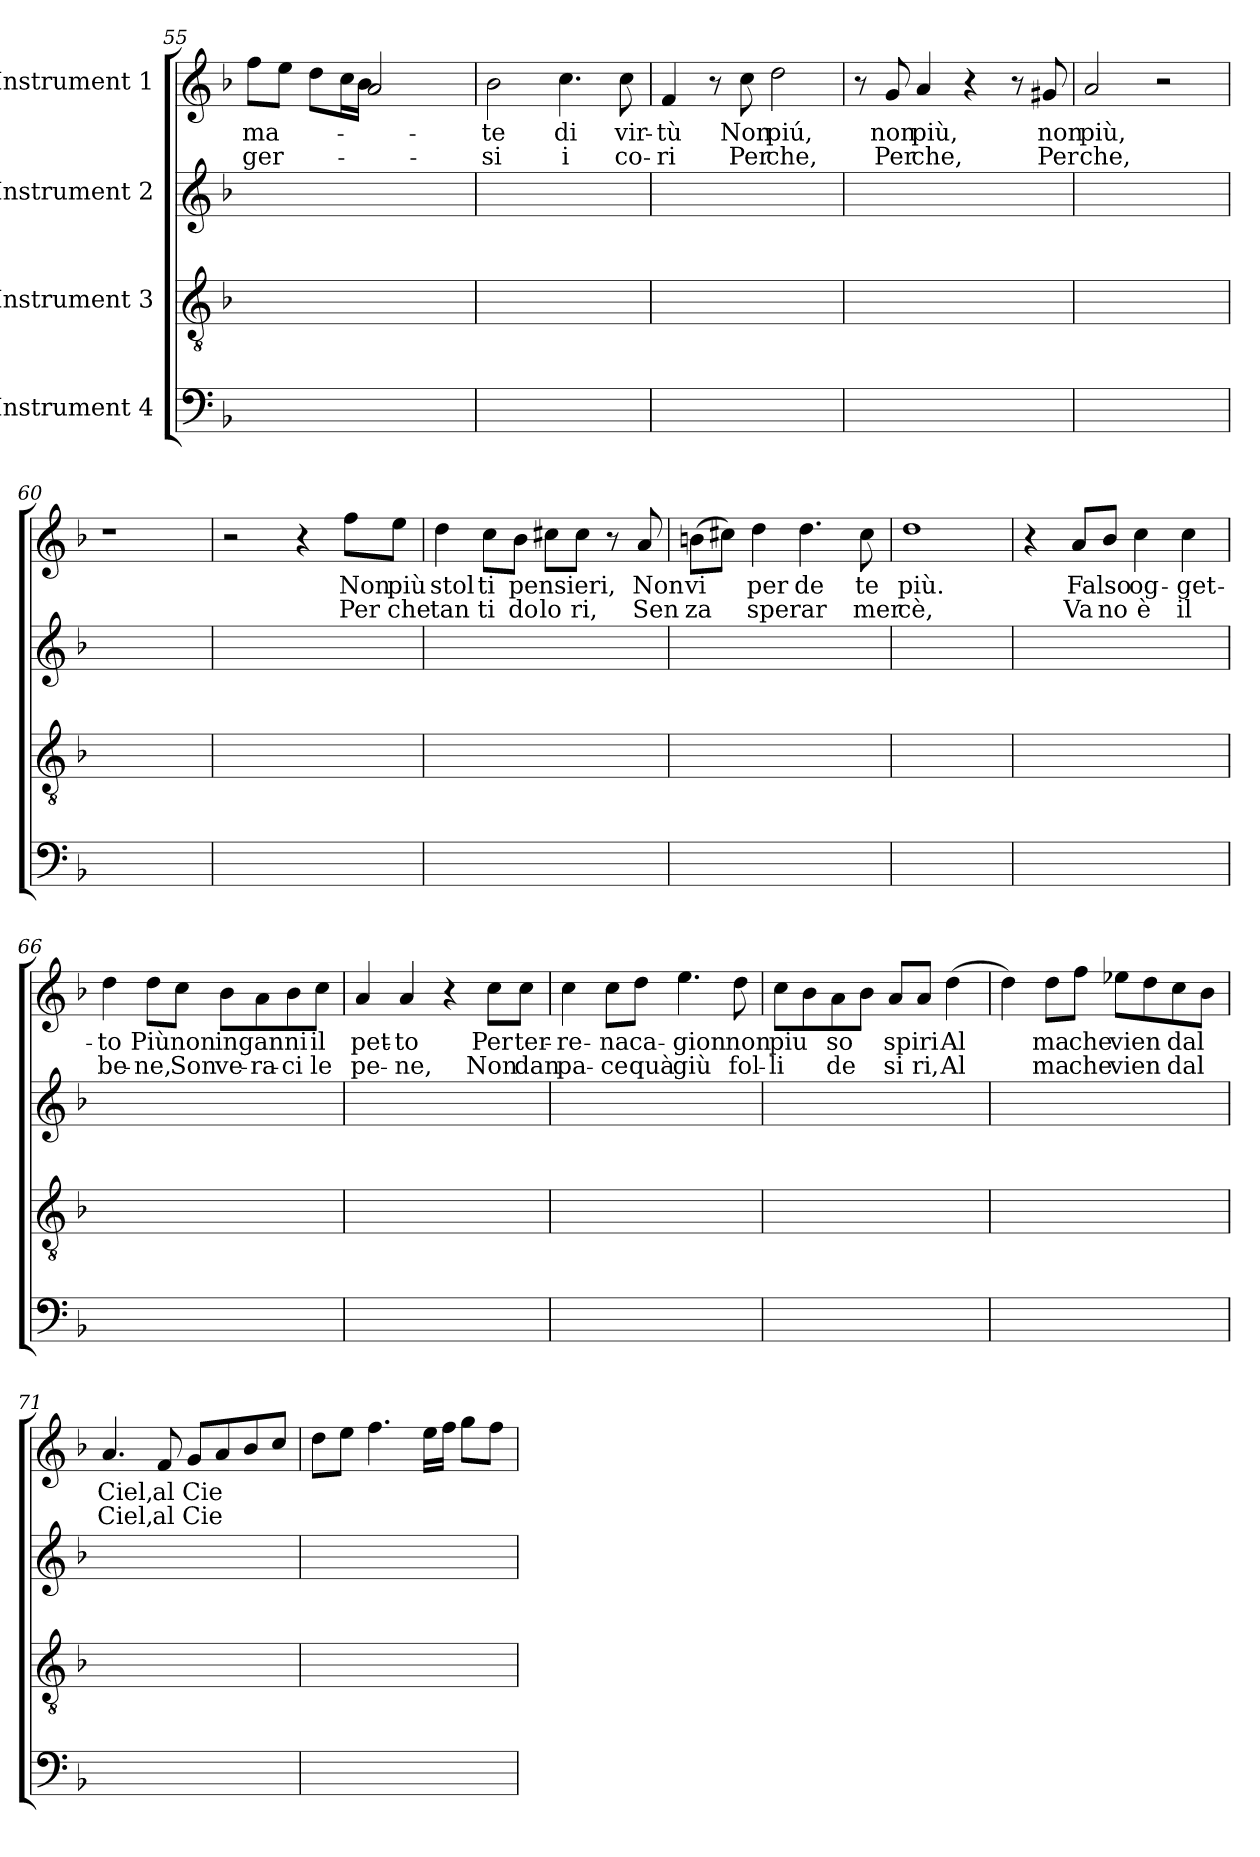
**kern	**kern	**kern	**kern	**text	**text
*part4	*part3	*part2	*part1	*part1	*part1
*staff4	*staff3	*staff2	*staff1	*staff1	*staff1
*I"Instrument 4	*I"Instrument 3	*I"Instrument 2	*I"Instrument 1	*	*
*clefF4	*clefGv2	*clefG2	*clefG2	*	*
*k[b-]	*k[b-]	*k[b-]	*k[b-]	*	*
*F:	*F:	*F:	*F:	*	*
=55	=55	=55	=55	=55	=55
!	!	!	!	!LO:LY:b	!LO:LY:b
*	*	*	*^	*	*
1ryy	1ryy	1ryy	8ff\L	4ryy	-ma-	-ger-
.	.	.	8ee\J	.	.	.
.	.	.	8.ryy	8dd\L	.	.
.	.	.	.	16cc\L	.	.
.	.	.	2a/	16b-\JJ	.	.
.	.	.	.	2ryy	.	.
.	.	.	16ryy	.	.	.
*	*	*	*v	*v	*	*
!!LO:LB:g=z
=56	=56	=56	=56	=56	=56
!	!	!	!	!LO:LY:b	!LO:LY:b
1ryy	1ryy	1ryy	2b-\	-te	si
!	!	!	!	!LO:LY:b	!LO:LY:b
.	.	.	4.cc\	di	i
!	!	!	!	!LO:LY:b	!LO:LY:b
.	.	.	8cc\	vir-	-co-
=57	=57	=57	=57	=57	=57
!	!	!	!	!LO:LY:b	!LO:LY:b
1ryy	1ryy	1ryy	4f/	-tù	ri
.	.	.	8r	.	.
!	!	!	!	!LO:LY:b	!LO:LY:b
.	.	.	8cc\	Non	Per
!	!	!	!	!LO:LY:b	!LO:LY:b
.	.	.	2dd\	-piú,	che,
!!LO:LB:g=z
=58	=58	=58	=58	=58	=58
1ryy	1ryy	1ryy	8r	.	.
!	!	!	!	!LO:LY:b	!LO:LY:b
.	.	.	8g/	non	Per
!	!	!	!	!LO:LY:b	!LO:LY:b
.	.	.	4a/	più,	che,
.	.	.	4r	.	.
.	.	.	8r	.	.
!	!	!	!	!LO:LY:b	!LO:LY:b
.	.	.	8g#X/	non	Per
=59	=59	=59	=59	=59	=59
!	!	!	!	!LO:LY:b	!LO:LY:b
1ryy	1ryy	1ryy	2a/	più,	che,
.	.	.	2r	.	.
=60	=60	=60	=60	=60	=60
1ryy	1ryy	1ryy	1r	.	.
=61	=61	=61	=61	=61	=61
1ryy	1ryy	1ryy	2r	.	.
.	.	.	4r	.	.
!	!	!	!	!LO:LY:b	!LO:LY:b
.	.	.	8ff\L	Non	Per
!	!	!	!	!LO:LY:b	!LO:LY:b
.	.	.	8ee\J	più	che
=62	=62	=62	=62	=62	=62
!	!	!	!	!LO:LY:b	!LO:LY:b
1ryy	1ryy	1ryy	4dd\	stol	tan
!	!	!	!	!LO:LY:b	!LO:LY:b
.	.	.	8cc\L	ti	ti
!	!	!	!	!LO:LY:b	!LO:LY:b
.	.	.	8b-\J	pensieri,	do
!	!	!	!	!	!LO:LY:b
.	.	.	8cc#X\L	.	lo
!	!	!	!	!	!LO:LY:b
.	.	.	8cc#\J	.	ri,
.	.	.	8r	.	.
!	!	!	!	!LO:LY:b	!LO:LY:b
.	.	.	8a/	Non	Sen
!!LO:LB:g=z
=63	=63	=63	=63	=63	=63
!	!	!	!	!LO:LY:b	!LO:LY:b
1ryy	1ryy	1ryy	(>8bn\L	vi	za
.	.	.	8cc#X\J)	.	.
!	!	!	!	!LO:LY:b	!LO:LY:b
.	.	.	4dd\	per	sperar
!	!	!	!	!LO:LY:b	!
.	.	.	4.dd\	de	.
!	!	!	!	!LO:LY:b	!LO:LY:b
.	.	.	8cc#\	te	mer
!!LO:LB:g=z
=64	=64	=64	=64	=64	=64
!	!	!	!	!LO:LY:b	!LO:LY:b
1ryy	1ryy	1ryy	1dd	più.	cè,
=65	=65	=65	=65	=65	=65
1ryy	1ryy	1ryy	4r	.	.
!	!	!	!	!LO:LY:b	!LO:LY:b
.	.	.	8a/L	Falso	Va
!	!	!	!	!	!LO:LY:b
.	.	.	8b-/J	.	-no
!	!	!	!	!LO:LY:b	!LO:LY:b
.	.	.	4cc\	og-	-è
!	!	!	!	!LO:LY:b	!LO:LY:b
.	.	.	4cc\	get-	-il
=66	=66	=66	=66	=66	=66
!	!	!	!	!LO:LY:b	!LO:LY:b
1ryy	1ryy	1ryy	4dd\	to	be-
!	!	!	!	!LO:LY:b	!LO:LY:b
.	.	.	8dd\L	-Più	ne,
!	!	!	!	!LO:LY:b	!LO:LY:b
.	.	.	8cc\J	non	Son
!	!	!	!	!LO:LY:b	!LO:LY:b
.	.	.	8b-\L	inganni	ve-
!	!	!	!	!	!LO:LY:b
.	.	.	8a\	.	-ra-
!	!	!	!	!	!LO:LY:b
.	.	.	8b-\	.	-ci
!	!	!	!	!LO:LY:b	!LO:LY:b
.	.	.	8cc\J	il	le
=67	=67	=67	=67	=67	=67
!	!	!	!	!LO:LY:b	!LO:LY:b
1ryy	1ryy	1ryy	4a/	pet-	-pe-
!	!	!	!	!LO:LY:b	!LO:LY:b
.	.	.	4a/	-to	ne,
.	.	.	4r	.	.
!	!	!	!	!LO:LY:b	!LO:LY:b
.	.	.	8cc\L	Per	Non
!	!	!	!	!LO:LY:b	!LO:LY:b
.	.	.	8cc\J	ter-	-dan
=68	=68	=68	=68	=68	=68
!	!	!	!	!LO:LY:b	!LO:LY:b
1ryy	1ryy	1ryy	4cc\	re-	-pa-
!	!	!	!	!LO:LY:b	!LO:LY:b
.	.	.	8cc\L	-na	ce
!	!	!	!	!LO:LY:b	!LO:LY:b
.	.	.	8dd\J	ca-	-quà
!	!	!	!	!LO:LY:b	!LO:LY:b
.	.	.	4.ee\	gion	giù
!	!	!	!	!LO:LY:b	!LO:LY:b
.	.	.	8dd\	non	fol-
!!LO:LB:g=z
=69	=69	=69	=69	=69	=69
!	!	!	!	!LO:LY:b	!LO:LY:b
1ryy	1ryy	1ryy	8cc\L	-piu	li
.	.	.	8b-\	.	.
!	!	!	!	!LO:LY:b	!LO:LY:b
.	.	.	8a\	so	de
.	.	.	8b-\J	.	.
!	!	!	!	!LO:LY:b	!LO:LY:b
.	.	.	8a/L	spiri	si
!	!	!	!	!	!LO:LY:b
.	.	.	8a/J	.	ri,
!	!	!	!	!LO:LY:b	!LO:LY:b
.	.	.	(>4dd\	Al	Al
=70	=70	=70	=70	=70	=70
1ryy	1ryy	1ryy	4dd\)	.	.
!	!	!	!	!LO:LY:b	!LO:LY:b
.	.	.	8dd\L	ma	ma
!	!	!	!	!LO:LY:b	!LO:LY:b
.	.	.	8ff\J	che	che
!	!	!	!	!LO:LY:b	!LO:LY:b
.	.	.	8ee-X\L	vien	vien
.	.	.	8dd\	.	.
!	!	!	!	!LO:LY:b	!LO:LY:b
.	.	.	8cc\	dal	dal
.	.	.	8b-\J	.	.
=71	=71	=71	=71	=71	=71
!	!	!	!	!LO:LY:b	!LO:LY:b
1ryy	1ryy	1ryy	4.a/	Ciel,	Ciel,
!	!	!	!	!LO:LY:b	!LO:LY:b
.	.	.	8f/	al	al
!	!	!	!	!LO:LY:b	!LO:LY:b
.	.	.	8g/L	Cie	Cie
.	.	.	8a/	.	.
.	.	.	8b-/	.	.
.	.	.	8cc/J	.	.
=72	=72	=72	=72	=72	=72
1ryy	1ryy	1ryy	8dd\L	.	.
.	.	.	8ee\J	.	.
.	.	.	4.ff\	.	.
.	.	.	16ee\LL	.	.
.	.	.	16ff\JJ	.	.
.	.	.	8gg\L	.	.
.	.	.	8ff\J	.	.
=	=	=	=	=	=
*-	*-	*-	*-	*-	*-
